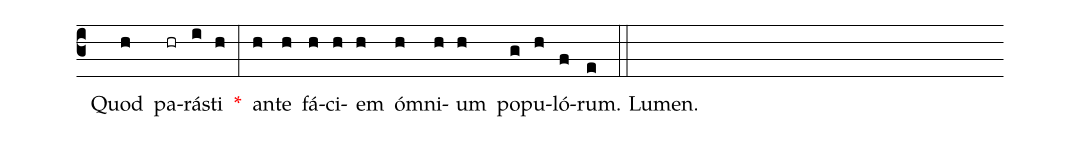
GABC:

%%
(c3) () Quod(h) pa(hr)rá(i)sti(h) <v>\red{*}</v>(:) an(h)te(h) fá(h)ci(h)em(h) óm(h)ni(h)um(h) po(g)pu(h)ló(f)rum.(e) (::) Lumen.() ()
